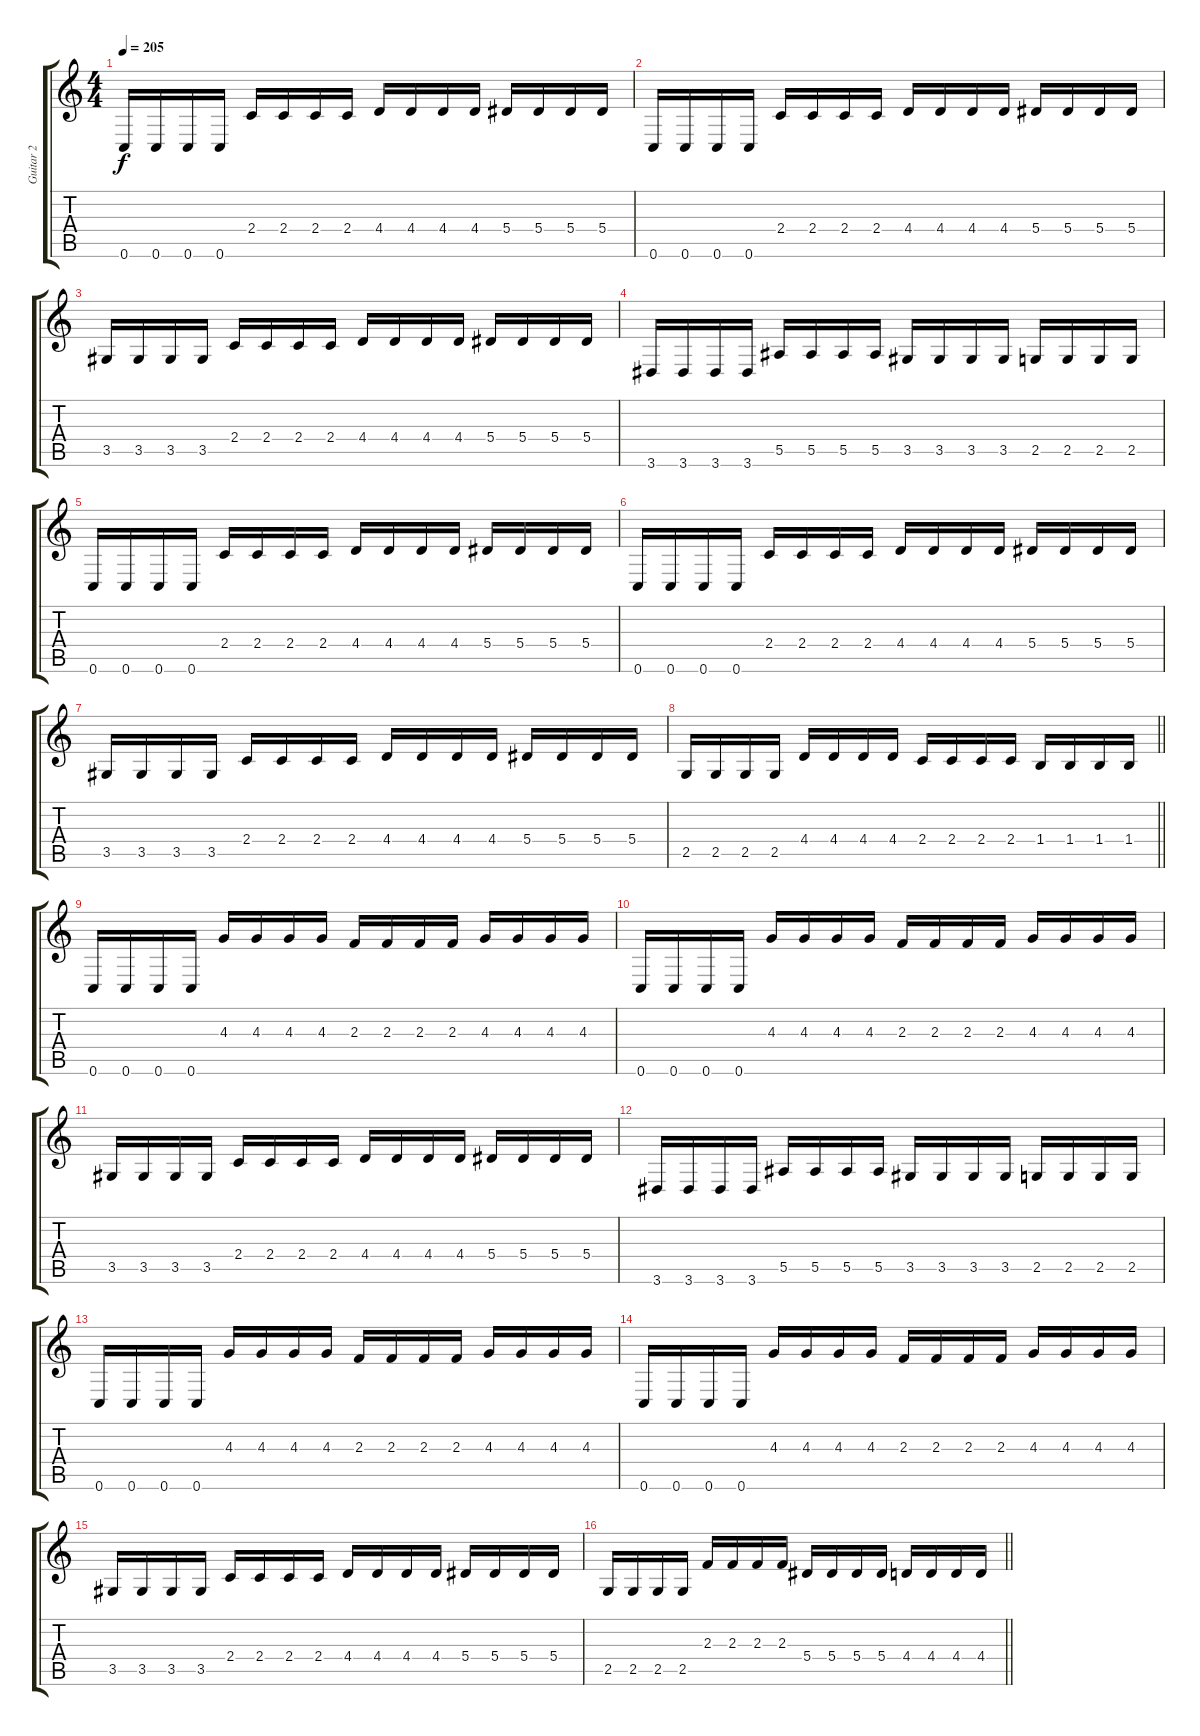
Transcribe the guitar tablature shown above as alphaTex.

\track ("Guitar 2" "Guitar 2") {instrument distortionguitar}
\staff {score tabs}
\tuning (C4 G3 Eb3 Bb2 F2 C2) {hide}
\ts (4 4)
\tempo 205
\clef g2
\ks c
0.6.16{dy f} 0.6.16 0.6.16 0.6.16 2.4.16 2.4.16 2.4.16 2.4.16 4.4.16 4.4.16 4.4.16 4.4.16 5.4.16 5.4.16 5.4.16 5.4.16 |
0.6.16 0.6.16 0.6.16 0.6.16 2.4.16 2.4.16 2.4.16 2.4.16 4.4.16 4.4.16 4.4.16 4.4.16 5.4.16 5.4.16 5.4.16 5.4.16 |
3.5.16 3.5.16 3.5.16 3.5.16 2.4.16 2.4.16 2.4.16 2.4.16 4.4.16 4.4.16 4.4.16 4.4.16 5.4.16 5.4.16 5.4.16 5.4.16 |
3.6.16 3.6.16 3.6.16 3.6.16 5.5.16 5.5.16 5.5.16 5.5.16 3.5.16 3.5.16 3.5.16 3.5.16 2.5.16 2.5.16 2.5.16 2.5.16 |
0.6.16 0.6.16 0.6.16 0.6.16 2.4.16 2.4.16 2.4.16 2.4.16 4.4.16 4.4.16 4.4.16 4.4.16 5.4.16 5.4.16 5.4.16 5.4.16 |
0.6.16 0.6.16 0.6.16 0.6.16 2.4.16 2.4.16 2.4.16 2.4.16 4.4.16 4.4.16 4.4.16 4.4.16 5.4.16 5.4.16 5.4.16 5.4.16 |
3.5.16 3.5.16 3.5.16 3.5.16 2.4.16 2.4.16 2.4.16 2.4.16 4.4.16 4.4.16 4.4.16 4.4.16 5.4.16 5.4.16 5.4.16 5.4.16 |
\barLineRight lightlight
2.5.16 2.5.16 2.5.16 2.5.16 4.4.16 4.4.16 4.4.16 4.4.16 2.4.16 2.4.16 2.4.16 2.4.16 1.4.16 1.4.16 1.4.16 1.4.16 |
0.6.16 0.6.16 0.6.16 0.6.16 4.3.16 4.3.16 4.3.16 4.3.16 2.3.16 2.3.16 2.3.16 2.3.16 4.3.16 4.3.16 4.3.16 4.3.16 |
0.6.16 0.6.16 0.6.16 0.6.16 4.3.16 4.3.16 4.3.16 4.3.16 2.3.16 2.3.16 2.3.16 2.3.16 4.3.16 4.3.16 4.3.16 4.3.16 |
3.5.16 3.5.16 3.5.16 3.5.16 2.4.16 2.4.16 2.4.16 2.4.16 4.4.16 4.4.16 4.4.16 4.4.16 5.4.16 5.4.16 5.4.16 5.4.16 |
3.6.16 3.6.16 3.6.16 3.6.16 5.5.16 5.5.16 5.5.16 5.5.16 3.5.16 3.5.16 3.5.16 3.5.16 2.5.16 2.5.16 2.5.16 2.5.16 |
0.6.16 0.6.16 0.6.16 0.6.16 4.3.16 4.3.16 4.3.16 4.3.16 2.3.16 2.3.16 2.3.16 2.3.16 4.3.16 4.3.16 4.3.16 4.3.16 |
0.6.16 0.6.16 0.6.16 0.6.16 4.3.16 4.3.16 4.3.16 4.3.16 2.3.16 2.3.16 2.3.16 2.3.16 4.3.16 4.3.16 4.3.16 4.3.16 |
3.5.16 3.5.16 3.5.16 3.5.16 2.4.16 2.4.16 2.4.16 2.4.16 4.4.16 4.4.16 4.4.16 4.4.16 5.4.16 5.4.16 5.4.16 5.4.16 |
\barLineRight lightlight
2.5.16 2.5.16 2.5.16 2.5.16 2.3.16 2.3.16 2.3.16 2.3.16 5.4.16 5.4.16 5.4.16 5.4.16 4.4.16 4.4.16 4.4.16 4.4.16
